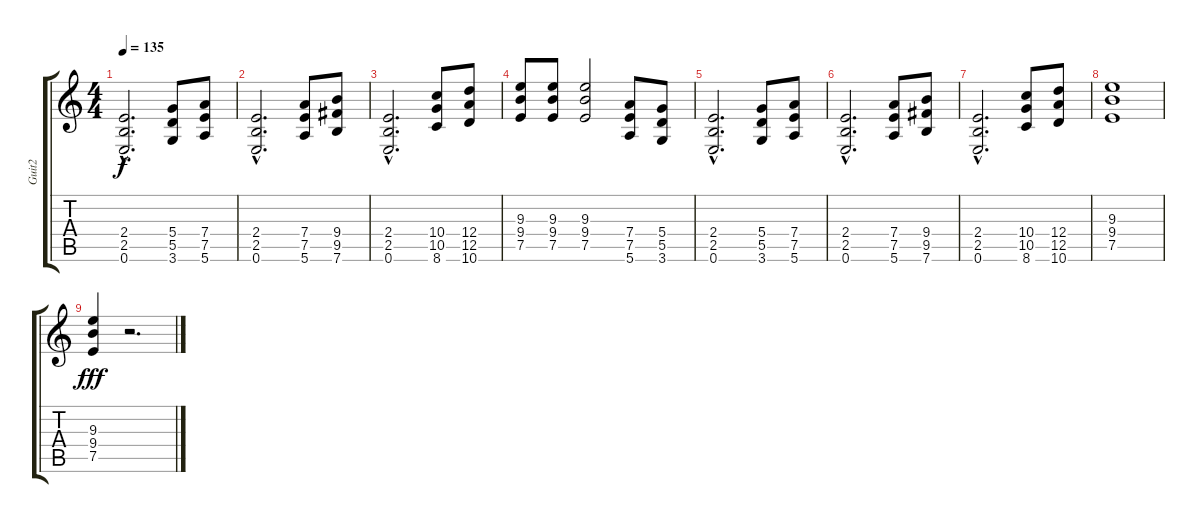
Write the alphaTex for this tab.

\track ("Guit2" "Guit2") {instrument acousticguitarsteel}
\staff {score tabs}
\tuning (E4 B3 G3 D3 A2 E2) {hide}
\ts (4 4)
\tempo 135
\clef g2
\ks c
(2.4{hac} 2.5{hac} 0.6{hac}).2{d dy f volume 11 instrument overdrivenguitar} (5.4 5.5 3.6).8 (7.4 7.5 5.6).8 |
(2.4{hac} 2.5{hac} 0.6{hac}).2{d} (7.4 7.5 5.6).8 (9.4 9.5 7.6).8 |
(2.4{hac} 2.5{hac} 0.6{hac}).2{d} (10.4 10.5 8.6).8 (12.4 12.5 10.6).8 |
(9.3 9.4 7.5).8 (9.3 9.4 7.5).8 (9.3 9.4 7.5).2 (7.4 7.5 5.6).8 (5.4 5.5 3.6).8 |
(2.4{hac} 2.5{hac} 0.6{hac}).2{d volume 11 instrument overdrivenguitar} (5.4 5.5 3.6).8 (7.4 7.5 5.6).8 |
(2.4{hac} 2.5{hac} 0.6{hac}).2{d} (7.4 7.5 5.6).8 (9.4 9.5 7.6).8 |
(2.4{hac} 2.5{hac} 0.6{hac}).2{d} (10.4 10.5 8.6).8 (12.4 12.5 10.6).8 |
(9.3 9.4 7.5).1 |
(9.3 9.4 7.5).4{dy fff} r.2{d}
